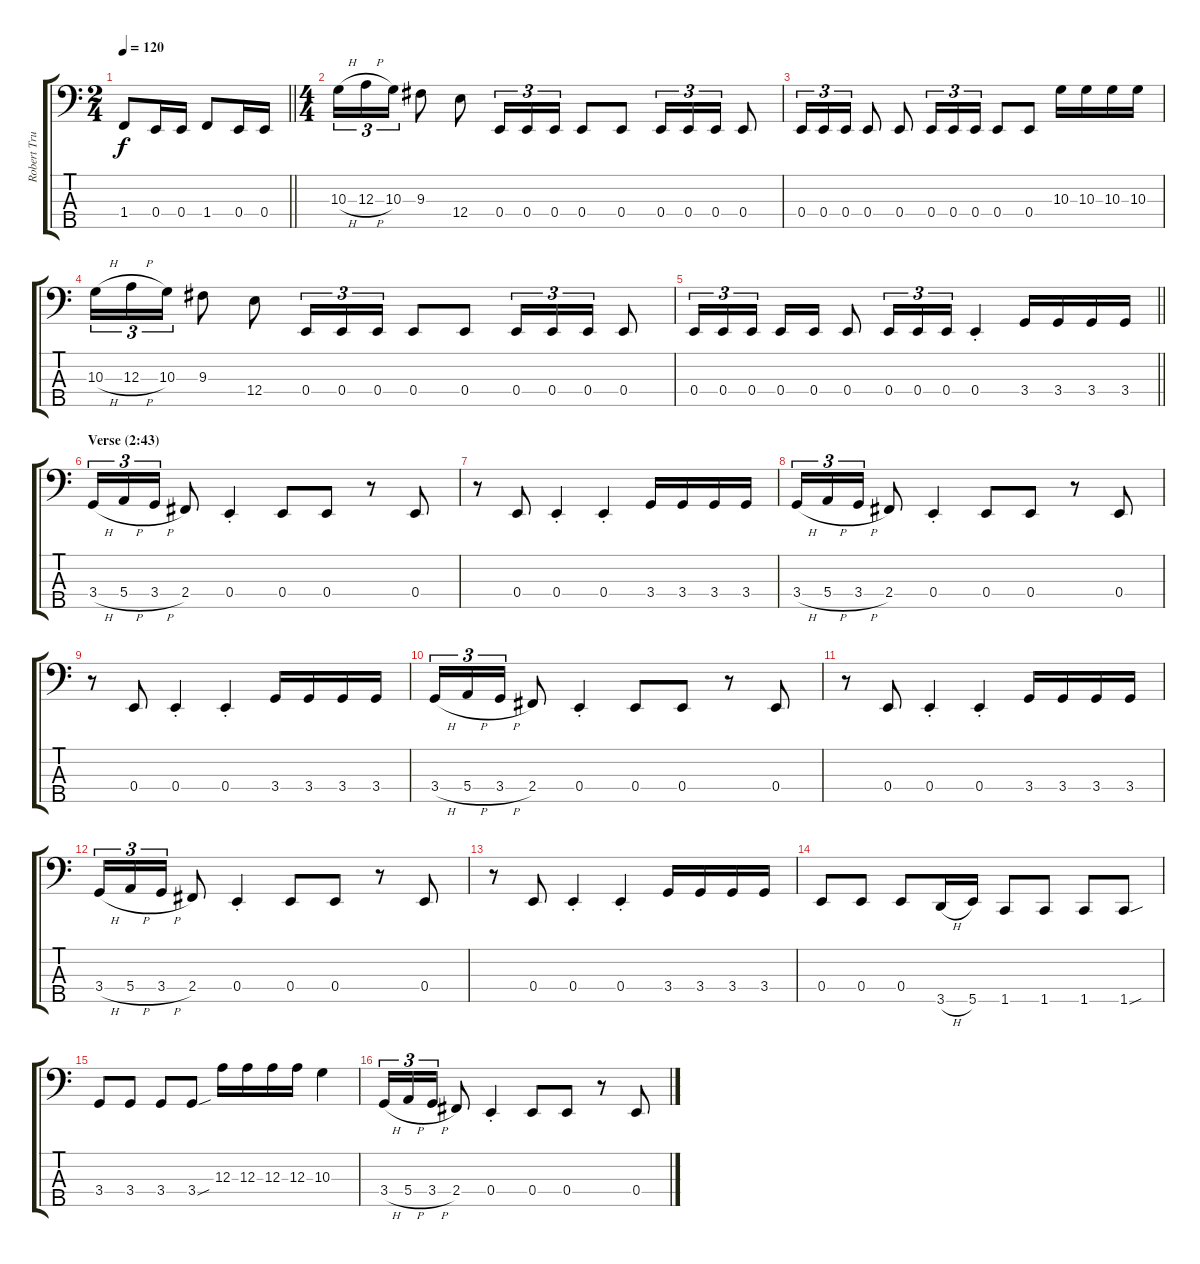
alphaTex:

\track ("Robert Trujilo" "Robert Tru") {instrument electricbassfinger}
\staff {score tabs}
\tuning (G2 D2 A1 E1 B0) {hide}
\ts (2 4)
\tempo 120
\clef f4
\barLineRight lightlight
\ks c
1.4.8{dy f} 0.4.16 0.4.16 1.4.8 0.4.16 0.4.16 |
\ts (4 4)
10.3{h}.16{tu (3 2)} 12.3{h}.16{tu (3 2)} 10.3.16{tu (3 2)} 9.3.8 12.4.8 0.4.16{tu (3 2)} 0.4.16{tu (3 2)} 0.4.16{tu (3 2)} 0.4.8 0.4.8 0.4.16{tu (3 2)} 0.4.16{tu (3 2)} 0.4.16{tu (3 2)} 0.4.8 |
0.4.16{tu (3 2)} 0.4.16{tu (3 2)} 0.4.16{tu (3 2)} 0.4.8 0.4.8 0.4.16{tu (3 2)} 0.4.16{tu (3 2)} 0.4.16{tu (3 2)} 0.4.8 0.4.8 10.3.16 10.3.16 10.3.16 10.3.16 |
10.3{h}.16{tu (3 2)} 12.3{h}.16{tu (3 2)} 10.3.16{tu (3 2)} 9.3.8 12.4.8 0.4.16{tu (3 2)} 0.4.16{tu (3 2)} 0.4.16{tu (3 2)} 0.4.8 0.4.8 0.4.16{tu (3 2)} 0.4.16{tu (3 2)} 0.4.16{tu (3 2)} 0.4.8 |
\barLineRight lightlight
0.4.16{tu (3 2)} 0.4.16{tu (3 2)} 0.4.16{tu (3 2) beam splitsecondary} 0.4.16 0.4.16 0.4.8 0.4.16{tu (3 2)} 0.4.16{tu (3 2)} 0.4.16{tu (3 2)} 0.4{st}.4 3.4.16 3.4.16 3.4.16 3.4.16 |
\section ("" "Verse (2:43)")
3.4{h}.16{tu (3 2)} 5.4{h}.16{tu (3 2)} 3.4{h}.16{tu (3 2)} 2.4.8 0.4{st}.4 0.4.8 0.4.8 r.8 0.4.8 |
r.8 0.4.8 0.4{st}.4 0.4{st}.4 3.4.16 3.4.16 3.4.16 3.4.16 |
3.4{h}.16{tu (3 2)} 5.4{h}.16{tu (3 2)} 3.4{h}.16{tu (3 2)} 2.4.8 0.4{st}.4 0.4.8 0.4.8 r.8 0.4.8 |
r.8 0.4.8 0.4{st}.4 0.4{st}.4 3.4.16 3.4.16 3.4.16 3.4.16 |
3.4{h}.16{tu (3 2)} 5.4{h}.16{tu (3 2)} 3.4{h}.16{tu (3 2)} 2.4.8 0.4{st}.4 0.4.8 0.4.8 r.8 0.4.8 |
r.8 0.4.8 0.4{st}.4 0.4{st}.4 3.4.16 3.4.16 3.4.16 3.4.16 |
3.4{h}.16{tu (3 2)} 5.4{h}.16{tu (3 2)} 3.4{h}.16{tu (3 2)} 2.4.8 0.4{st}.4 0.4.8 0.4.8 r.8 0.4.8 |
r.8 0.4.8 0.4{st}.4 0.4{st}.4 3.4.16 3.4.16 3.4.16 3.4.16 |
0.4.8 0.4.8 0.4.8 3.5{h}.16 5.5.16 1.5.8 1.5.8 1.5.8 1.5{sou}.8 |
3.4.8 3.4.8 3.4.8 3.4{sou}.8 12.3.16 12.3.16 12.3.16 12.3.16 10.3.4 |
3.4{h}.16{tu (3 2)} 5.4{h}.16{tu (3 2)} 3.4{h}.16{tu (3 2)} 2.4.8 0.4{st}.4 0.4.8 0.4.8 r.8 0.4.8
